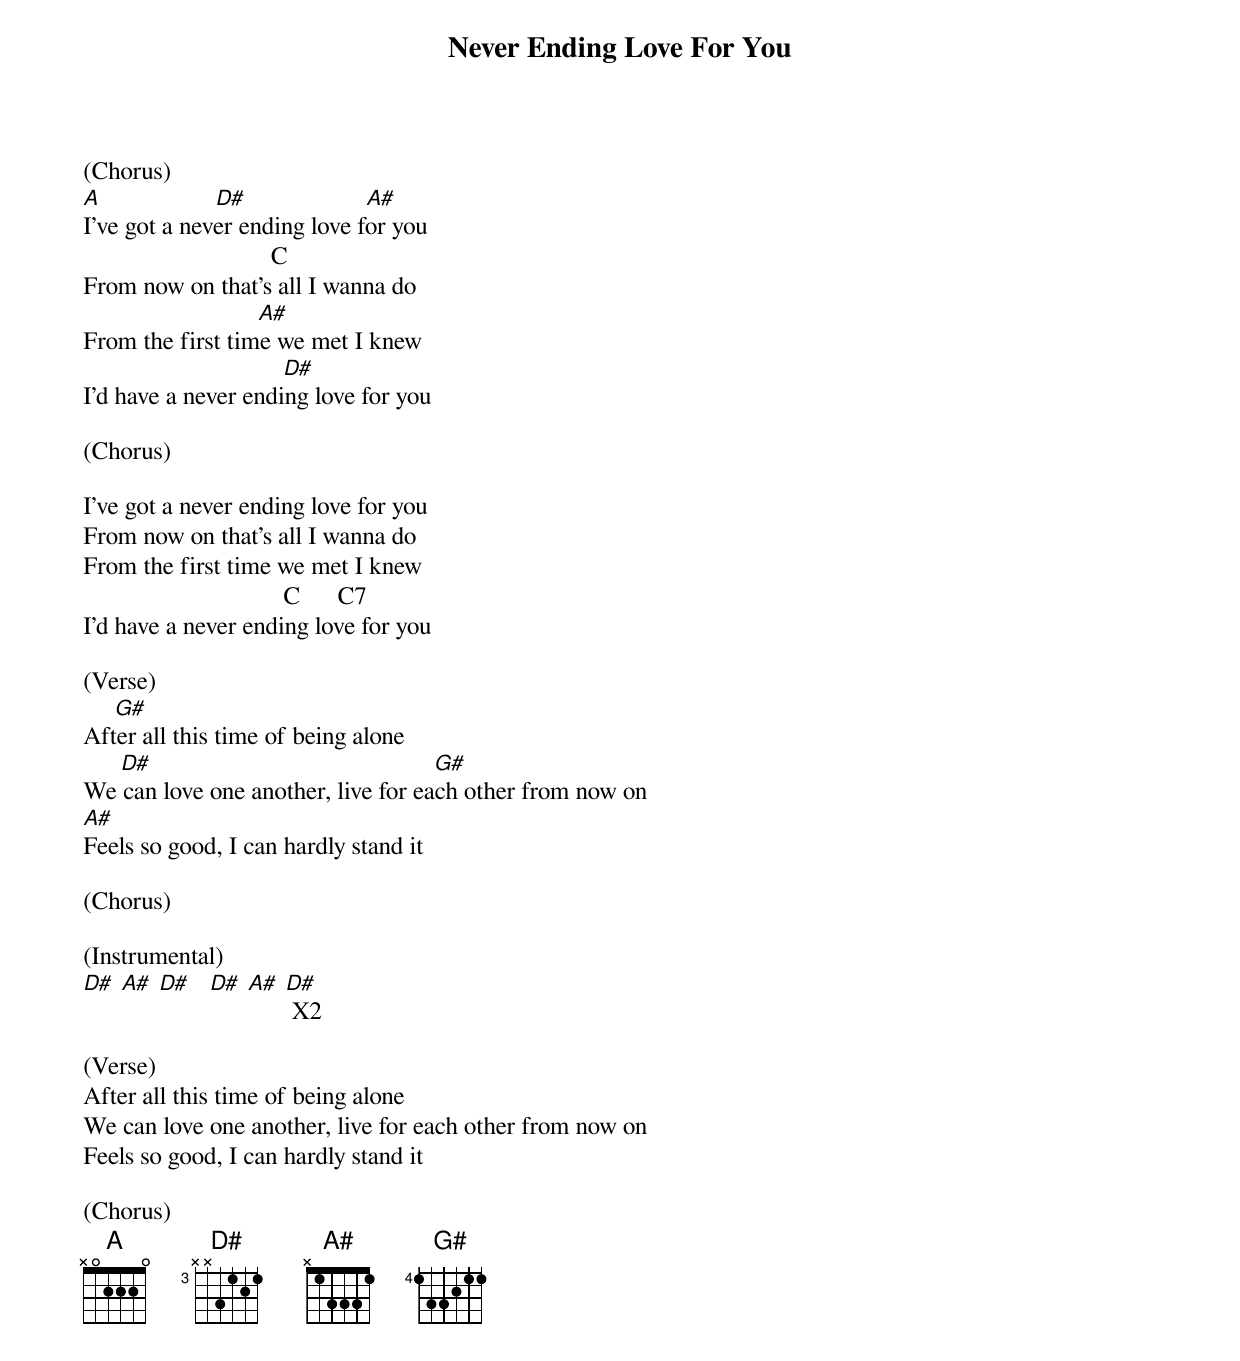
{title:Never Ending Love For You}

(Chorus)
[A]                  [D#]                   [A#]
I've got a never ending love for you
                              C
From now on that's all I wanna do
                            [A#]
From the first time we met I knew
                                [D#]
I'd have a never ending love for you

(Chorus)

I've got a never ending love for you
From now on that's all I wanna do
From the first time we met I knew
                                C      C7
I'd have a never ending love for you

(Verse)
     [G#]
After all this time of being alone
      [D#]                                             [G#]
We can love one another, live for each other from now on
[A#]
Feels so good, I can hardly stand it

(Chorus)

(Instrumental)
[D#] [A#] [D#]   [D#] [A#] [D#] X2

(Verse)
After all this time of being alone
We can love one another, live for each other from now on
Feels so good, I can hardly stand it

(Chorus)
